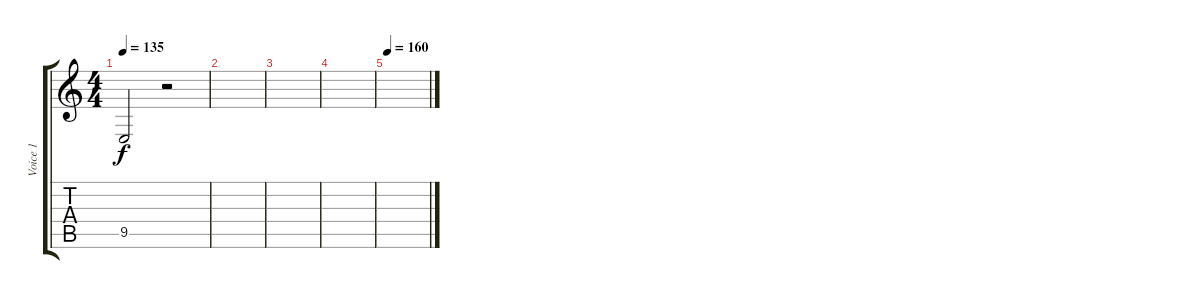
\track ("Voice 1" "Voice 1") {instrument oboe}
\staff {score tabs}
\tuning (D4 A3 F3 C3 G2 C2) {hide}
\ts (4 4)
\tempo 135
\clef g2
\ks c
9.5{t}.2{dy f} r.2 |
|
|
|
\tempo 160
